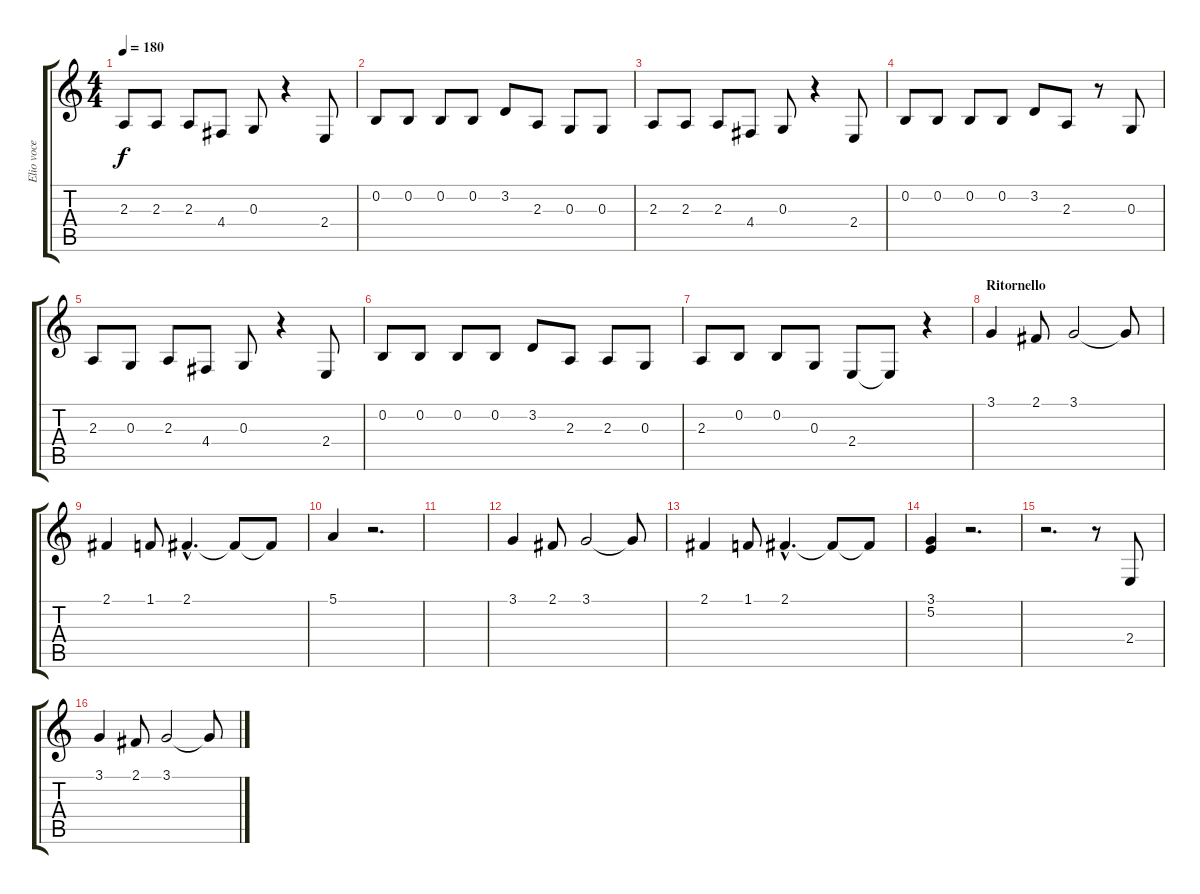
\track ("Elio voce" "Elio voce") {instrument cello}
\staff {score tabs}
\tuning (E4 B3 G3 D3 A2 E2) {hide}
\ts (4 4)
\tempo 180
\clef g2
\ks c
2.3.8{dy f} 2.3.8 2.3.8 4.4.8 0.3.8 r.4 2.4.8 |
0.2.8 0.2.8 0.2.8 0.2.8 3.2.8 2.3.8 0.3.8 0.3.8 |
2.3.8 2.3.8 2.3.8 4.4.8 0.3.8 r.4 2.4.8 |
0.2.8 0.2.8 0.2.8 0.2.8 3.2.8 2.3.8 r.8 0.3.8 |
2.3.8 0.3.8 2.3.8 4.4.8 0.3.8 r.4 2.4.8 |
0.2.8 0.2.8 0.2.8 0.2.8 3.2.8 2.3.8 2.3.8 0.3.8 |
2.3.8 0.2.8 0.2.8 0.3.8 2.4.8 2.4{t}.8 r.4 |
\section ("" "Ritornello")
3.1.4{instrument choiraahs} 2.1.8 3.1.2 3.1{t}.8 |
2.1.4 1.1.8 2.1{hac}.4{d} 2.1{t}.8 2.1{t}.8 |
5.1.4 r.2{d} |
|
3.1.4{instrument choiraahs} 2.1.8 3.1.2 3.1{t}.8 |
2.1.4 1.1.8 2.1{hac}.4{d} 2.1{t}.8 2.1{t}.8 |
(3.1 5.2).4 r.2{d} |
r.2{d instrument cello} r.8 2.4.8 |
3.1.4{instrument choiraahs} 2.1.8 3.1.2 3.1{t}.8
